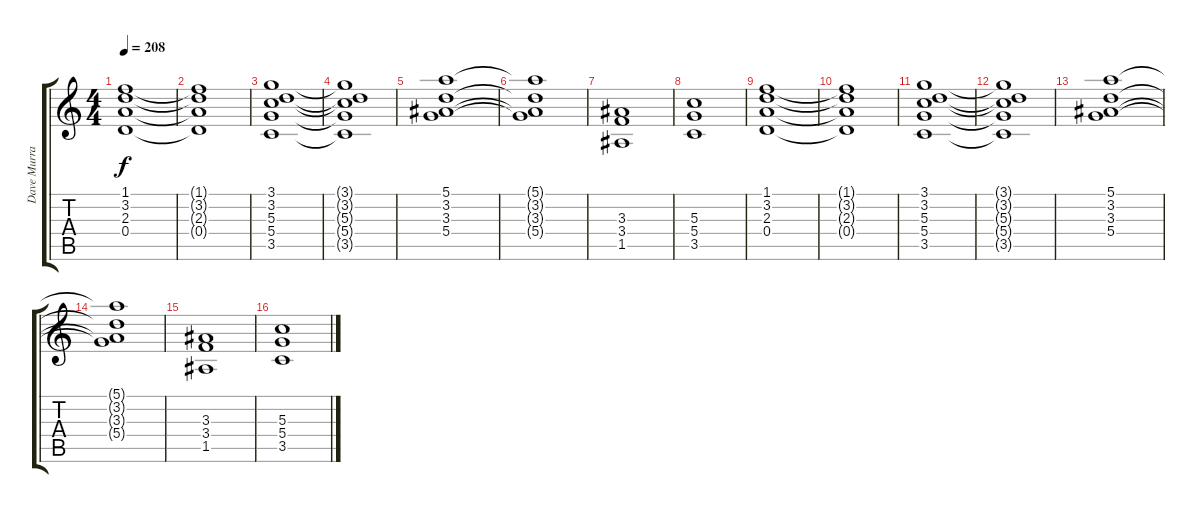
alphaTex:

\track ("Dave Murray" "Dave Murra") {instrument distortionguitar}
\staff {score tabs}
\tuning (E4 B3 G3 D3 A2 E2) {hide}
\ts (4 4)
\tempo 208
\clef g2
\ks c
(1.1 3.2 2.3 0.4).1{dy f} |
(1.1{t} 3.2{t} 2.3{t} 0.4{t}).1 |
(3.1 3.2 5.3 5.4 3.5).1 |
(3.1{t} 3.2{t} 5.3{t} 5.4{t} 3.5{t}).1 |
(5.1 3.2 3.3 5.4).1 |
(5.1{t} 3.2{t} 3.3{t} 5.4{t}).1 |
(3.3 3.4 1.5).1 |
(5.3 5.4 3.5).1 |
(1.1 3.2 2.3 0.4).1 |
(1.1{t} 3.2{t} 2.3{t} 0.4{t}).1 |
(3.1 3.2 5.3 5.4 3.5).1 |
(3.1{t} 3.2{t} 5.3{t} 5.4{t} 3.5{t}).1 |
(5.1 3.2 3.3 5.4).1 |
(5.1{t} 3.2{t} 3.3{t} 5.4{t}).1 |
(3.3 3.4 1.5).1 |
(5.3 5.4 3.5).1
